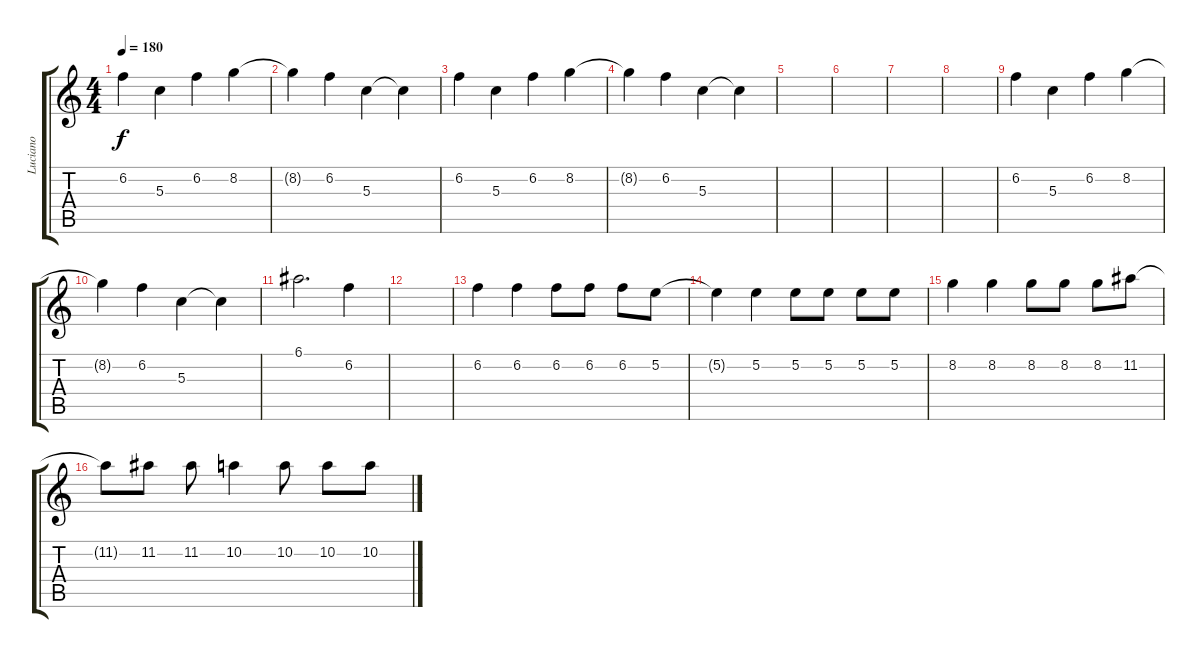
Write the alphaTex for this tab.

\track ("Luciano " "Luciano ") {instrument distortionguitar}
\staff {score tabs}
\tuning (E4 B3 G3 D3 A2 E2) {hide}
\ts (4 4)
\tempo 180
\clef g2
\ks c
6.2.4{dy f volume 14 instrument electricguitarclean} 5.3.4 6.2.4 8.2.4 |
8.2{t}.4 6.2.4 5.3.4 5.3{t}.4 |
6.2.4{volume 14 instrument electricguitarclean} 5.3.4 6.2.4 8.2.4 |
8.2{t}.4 6.2.4 5.3.4 5.3{t}.4 |
|
|
|
|
6.2.4{volume 14 instrument electricguitarclean} 5.3.4 6.2.4 8.2.4 |
8.2{t}.4 6.2.4 5.3.4 5.3{t}.4 |
6.1.2{d} 6.2.4 |
|
6.2.4{volume 10 instrument distortionguitar} 6.2.4 6.2.8 6.2.8 6.2.8 5.2.8 |
5.2{t}.4 5.2.4 5.2.8 5.2.8 5.2.8 5.2.8 |
8.2.4 8.2.4 8.2.8 8.2.8 8.2.8 11.2.8 |
11.2{t}.8 11.2.8 11.2.8 10.2.4 10.2.8 10.2.8 10.2.8
